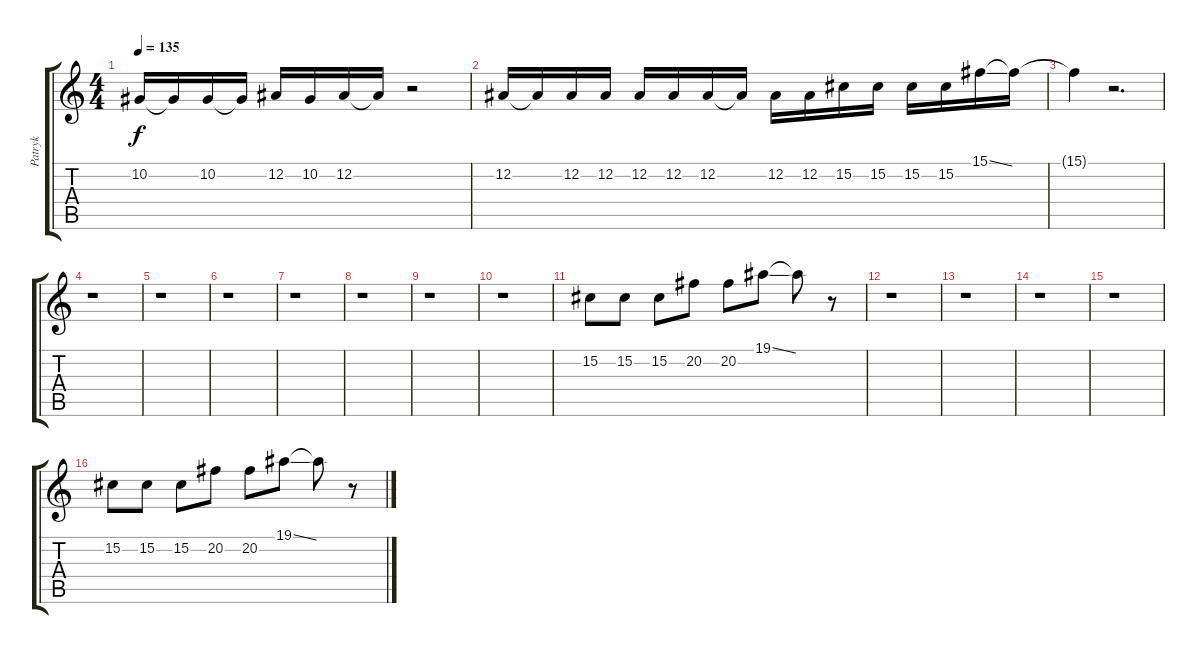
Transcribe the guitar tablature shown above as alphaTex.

\track ("Patryk" "Patryk") {instrument lead2sawtooth}
\staff {score tabs}
\tuning (Eb4 Bb3 Gb3 Db3 Ab2 Eb2) {hide}
\ts (4 4)
\tempo 135
\clef g2
\ks c
10.2.16{dy f} 10.2{t}.16 10.2.16 10.2{t}.16 12.2.16 10.2.16 12.2.16 12.2{t}.16 r.2 |
12.2.16 12.2{t}.16 12.2.16 12.2.16 12.2.16 12.2.16 12.2.16 12.2{t}.16 12.2.16 12.2.16 15.2.16 15.2.16 15.2.16 15.2.16 15.1{ss}.16 15.1{t}.16 |
15.1{t}.4 r.2{d} |
r.1 |
r.1 |
r.1 |
r.1 |
r.1 |
r.1 |
r.1 |
15.2.8 15.2.8 15.2.8 20.2.8 20.2.8 19.1{ss}.8 19.1{t}.8 r.8 |
r.1 |
r.1 |
r.1 |
r.1 |
15.2.8 15.2.8 15.2.8 20.2.8 20.2.8 19.1{ss}.8 19.1{t}.8 r.8
